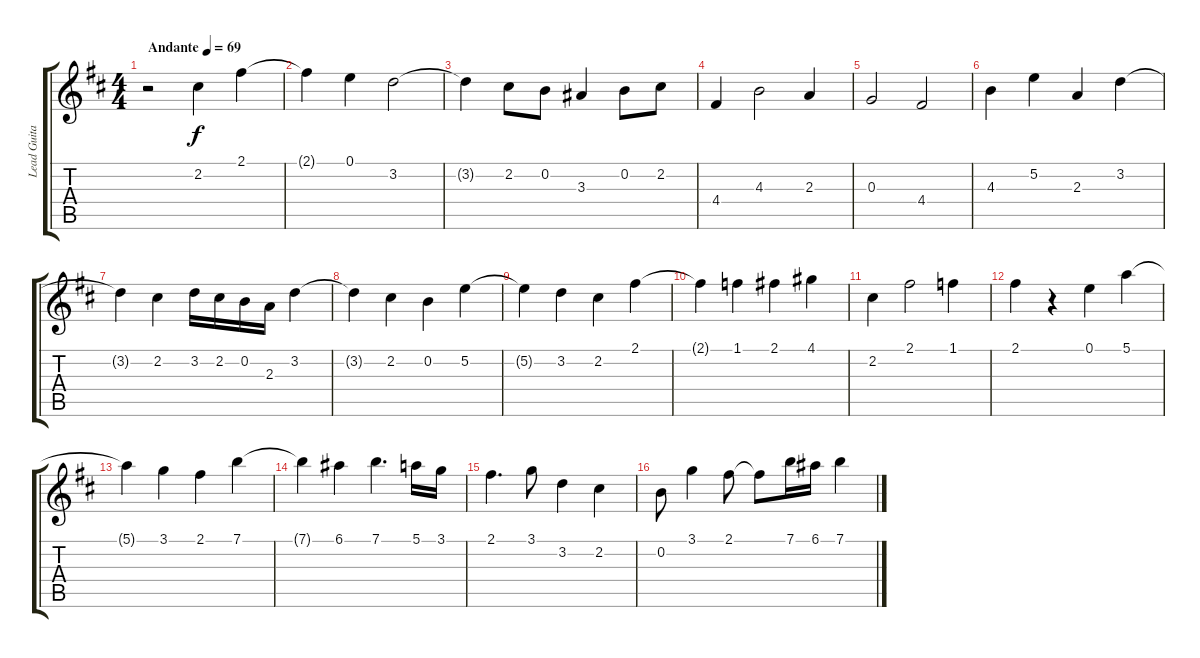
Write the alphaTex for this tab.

\track ("Lead Guitar" "Lead Guita") {instrument distortionguitar}
\staff {score tabs}
\tuning (E4 B3 G3 D3 A2 E2) {hide}
\ts (4 4)
\tempo (69 "Andante")
\clef g2
\ks bminor
r.2{dy f instrument distortionguitar} 2.2.4 2.1.4 |
2.1{t}.4 0.1.4 3.2.2 |
3.2{t}.4 2.2.8 0.2.8 3.3.4 0.2.8 2.2.8 |
4.4.4 4.3.2 2.3.4 |
0.3.2 4.4.2 |
4.3.4 5.2.4 2.3.4 3.2.4 |
3.2{t}.4 2.2.4 3.2.16 2.2.16 0.2.16 2.3.16 3.2.4 |
3.2{t}.4 2.2.4 0.2.4 5.2.4 |
5.2{t}.4 3.2.4 2.2.4 2.1.4 |
2.1{t}.4 1.1.4 2.1.4 4.1.4 |
2.2.4 2.1.2 1.1.4 |
2.1.4 r.4 0.1.4 5.1.4 |
5.1{t}.4 3.1.4 2.1.4 7.1.4 |
7.1{t}.4 6.1.4 7.1.4{d} 5.1.16 3.1.16 |
2.1.4{d} 3.1.8 3.2.4 2.2.4 |
0.2.8 3.1.4 2.1.8 2.1{t}.8 7.1.16 6.1.16 7.1.4
